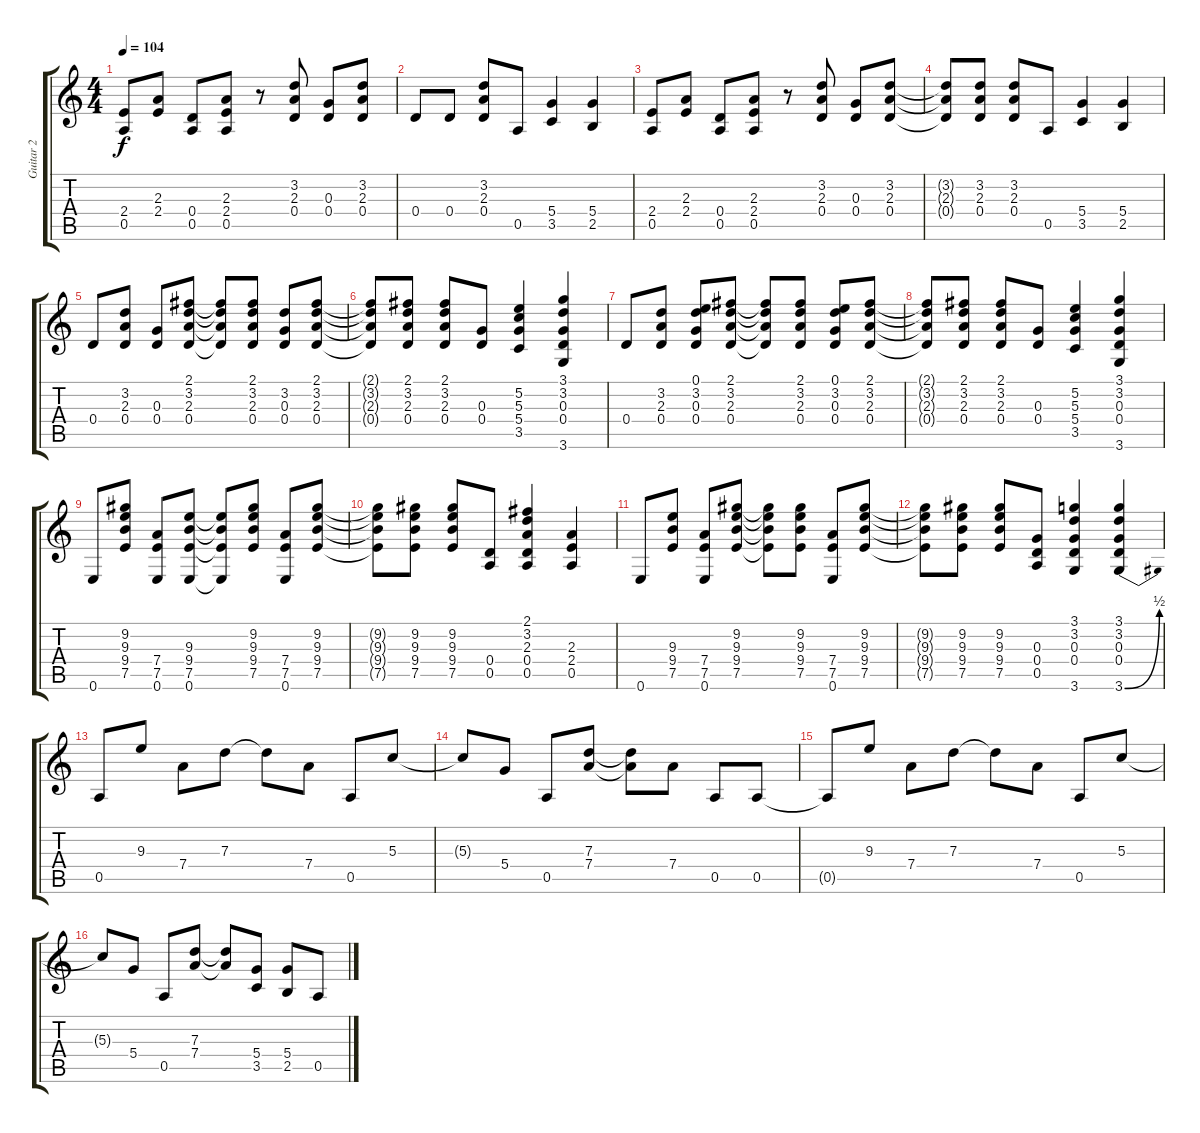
\track ("Guitar 2" "Guitar 2") {instrument electricguitarclean}
\staff {score tabs}
\tuning (E4 B3 G3 D3 A2 E2) {hide}
\ts (4 4)
\tempo 104
\clef g2
\ks c
(2.4 0.5).8{dy f} (2.3 2.4).8 (0.4 0.5).8 (2.3 2.4 0.5).8 r.8 (3.2 2.3 0.4).8 (0.3 0.4).8 (3.2 2.3 0.4).8 |
0.4.8 0.4.8 (3.2 2.3 0.4).8 0.5.8 (5.4 3.5).4 (5.4 2.5).4 |
(2.4 0.5).8 (2.3 2.4).8 (0.4 0.5).8 (2.3 2.4 0.5).8 r.8 (3.2 2.3 0.4).8 (0.3 0.4).8 (3.2 2.3 0.4).8 |
(3.2{t} 2.3{t} 0.4{t}).8 (3.2 2.3 0.4).8 (3.2 2.3 0.4).8 0.5.8 (5.4 3.5).4 (5.4 2.5).4 |
0.4.8 (3.2 2.3 0.4).8 (0.3 0.4).8 (2.1 3.2 2.3 0.4).8 (2.1{t} 3.2{t} 2.3{t} 0.4{t}).8 (2.1 3.2 2.3 0.4).8 (3.2 0.3 0.4).8 (2.1 3.2 2.3 0.4).8 |
(2.1{t} 3.2{t} 2.3{t} 0.4{t}).8 (2.1 3.2 2.3 0.4).8 (2.1 3.2 2.3 0.4).8 (0.3 0.4).8 (5.2 5.3 5.4 3.5).4 (3.1 3.2 0.3 0.4 3.6).4 |
0.4.8 (3.2 2.3 0.4).8 (0.1 3.2 0.3 0.4).8 (2.1 3.2 2.3 0.4).8 (2.1{t} 3.2{t} 2.3{t} 0.4{t}).8 (2.1 3.2 2.3 0.4).8 (0.1 3.2 0.3 0.4).8 (2.1 3.2 2.3 0.4).8 |
(2.1{t} 3.2{t} 2.3{t} 0.4{t}).8 (2.1 3.2 2.3 0.4).8 (2.1 3.2 2.3 0.4).8 (0.3 0.4).8 (5.2 5.3 5.4 3.5).4 (3.1 3.2 0.3 0.4 3.6).4 |
0.6.8 (9.2 9.3 9.4 7.5).8 (7.4 7.5 0.6).8 (9.3 9.4 7.5 0.6).8 (9.3{t} 9.4{t} 7.5{t} 0.6{t}).8 (9.2 9.3 9.4 7.5).8 (7.4 7.5 0.6).8 (9.2 9.3 9.4 7.5).8 |
(9.2{t} 9.3{t} 9.4{t} 7.5{t}).8 (9.2 9.3 9.4 7.5).8 (9.2 9.3 9.4 7.5).8 (0.4 0.5).8 (2.1 3.2 2.3 0.4 0.5).4 (2.3 2.4 0.5).4 |
0.6.8 (9.3 9.4 7.5).8 (7.4 7.5 0.6).8 (9.2 9.3 9.4 7.5).8 (9.2{t} 9.3{t} 9.4{t} 7.5{t}).8 (9.2 9.3 9.4 7.5).8 (7.4 7.5 0.6).8 (9.2 9.3 9.4 7.5).8 |
(9.2{t} 9.3{t} 9.4{t} 7.5{t}).8 (9.2 9.3 9.4 7.5).8 (9.2 9.3 9.4 7.5).8 (0.3 0.4 0.5).8 (3.1 3.2 0.3 0.4 3.6).4 (3.1 3.2 0.3 0.4 3.6{be (bend 0 0 60 2)}).4 |
0.5.8 9.3.8 7.4.8 7.3.8 7.3{t}.8 7.4.8 0.5.8 5.3.8 |
5.3{t}.8 5.4.8 0.5.8 (7.3 7.4).8 (7.3{t} 7.4{t}).8 7.4.8 0.5.8 0.5.8 |
0.5{t}.8 9.3.8 7.4.8 7.3.8 7.3{t}.8 7.4.8 0.5.8 5.3.8 |
5.3{t}.8 5.4.8 0.5.8 (7.3 7.4).8 (7.3{t} 7.4{t}).8 (5.4 3.5).8 (5.4 2.5).8 0.5.8
